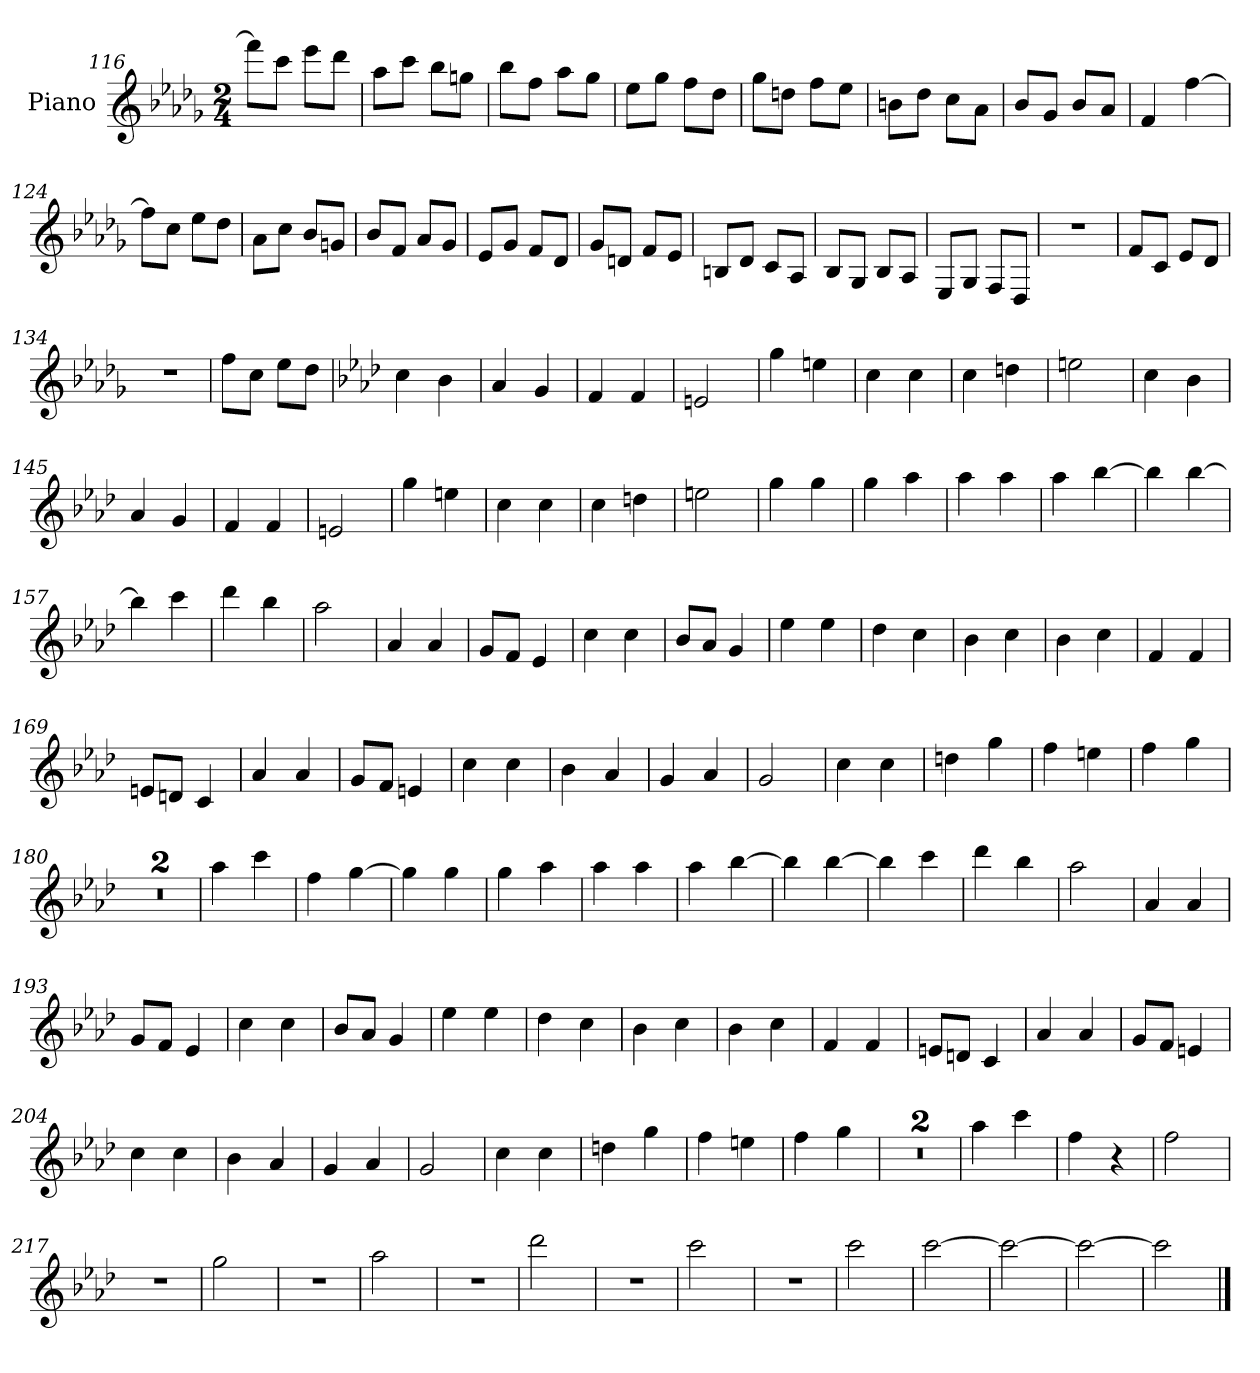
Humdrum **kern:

**kern
*part1
*staff1
*I"Piano
*I'Pno
*clefG2
*k[b-e-a-d-g-]
*M2/4
=116
8fff\L]
8ccc\J
8eee-\L
8ddd-\J
=117
8aa-\L
8ccc\J
8bb-\L
8ggn\J
=118
8bb-\L
8ff\J
8aa-\L
8gg-\J
=119
8ee-\L
8gg-\J
8ff\L
8dd-\J
=120
8gg-\L
8ddn\J
8ff\L
8ee-\J
=121
8bn\L
8dd-\J
8cc\L
8a-\J
=122
8b-/L
8g-/J
8b-/L
8a-/J
=123
4f
[4ff
=124
8ff\L]
8cc\J
8ee-\L
8dd-\J
=125
8a-\L
8cc\J
8b-/L
8gn/J
=126
8b-/L
8f/J
8a-/L
8g-/J
=127
8e-/L
8g-/J
8f/L
8d-/J
=128
8g-/L
8dn/J
8f/L
8e-/J
=129
8Bn/L
8d-/J
8c/L
8A-/J
=130
8B-/L
8G-/J
8B-/L
8A-/J
=131
8E-/L
8G-/J
8F/L
8D-/J
=132
2r
=133
8f/L
8c/J
8e-/L
8d-/J
=134
2r
=135
8ff\L
8cc\J
8ee-\L
8dd-\J
=136
*k[b-e-a-d-]
4cc
4b-
=137
4a-
4g
=138
4f
4f
=139
2en
=140
4gg
4een
=141
4cc
4cc
=142
4cc
4ddn
=143
2een
=144
4cc
4b-
=145
4a-
4g
=146
4f
4f
=147
2en
=148
4gg
4een
=149
4cc
4cc
=150
4cc
4ddn
=151
2een
=152
4gg
4gg
=153
4gg
4aa-
=154
4aa-
4aa-
=155
4aa-
[4bb-
=156
4bb-]
[4bb-
=157
4bb-]
4ccc
=158
4ddd-
4bb-
=159
2aa-
=160
4a-
4a-
=161
8g/L
8f/J
4e-
=162
4cc
4cc
=163
8b-/L
8a-/J
4g
=164
4ee-
4ee-
=165
4dd-
4cc
=166
4b-
4cc
=167
4b-
4cc
=168
4f
4f
=169
8en/L
8dn/J
4c
=170
4a-
4a-
=171
8g/L
8f/J
4en
=172
4cc
4cc
=173
4b-
4a-
=174
4g
4a-
=175
2g
=176
4cc
4cc
=177
4ddn
4gg
=178
4ff
4een
=179
4ff
4gg
=180
2r
=181
2r
=182
4aa-
4ccc
=183
4ff
[4gg
=184
4gg]
4gg
=185
4gg
4aa-
=186
4aa-
4aa-
=187
4aa-
[4bb-
=188
4bb-]
[4bb-
=189
4bb-]
4ccc
=190
4ddd-
4bb-
=191
2aa-
=192
4a-
4a-
=193
8g/L
8f/J
4e-
=194
4cc
4cc
=195
8b-/L
8a-/J
4g
=196
4ee-
4ee-
=197
4dd-
4cc
=198
4b-
4cc
=199
4b-
4cc
=200
4f
4f
=201
8en/L
8dn/J
4c
=202
4a-
4a-
=203
8g/L
8f/J
4en
=204
4cc
4cc
=205
4b-
4a-
=206
4g
4a-
=207
2g
=208
4cc
4cc
=209
4ddn
4gg
=210
4ff
4een
=211
4ff
4gg
=212
2r
=213
2r
=214
4aa-
4ccc
=215
4ff
4r
=216
2ff
=217
2r
=218
2gg
=219
2r
=220
2aa-
=221
2r
=222
2ddd-
=223
2r
=224
2ccc
=225
2r
=226
2ccc
=227
[2ccc
=228
2ccc_
=229
2ccc_
=230
2ccc]
==
*-
